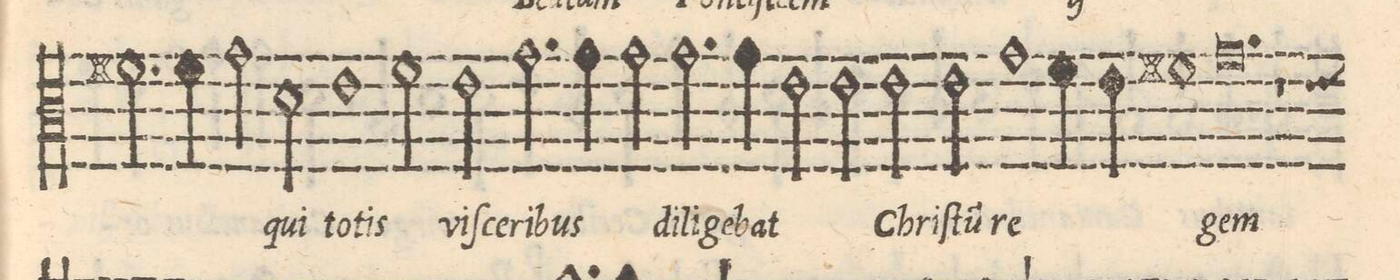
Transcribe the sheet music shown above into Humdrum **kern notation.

**kern	**text
*I"Tenor	*
*clefC3	*
*k[]	*
*met(C|)	*
*M2/1	*
2.f#X\	-ti-
4f#\	-fi-
=13-	=13-
2g\	-cem
*	*Xij
2d\	qui
1e	to-
=14-	=14-
2fny\	-tis
2e\	viſ-
2.g\	-ce-
4g\	-ri-
=15-	=15-
2g\	-bus
2.g\	di-
4g\	-li-
2e\	-ge-
=16-	=16-
2e\	-bat
2e\	Chriſ-
2e\	-tu(m)
1g\	re-
=17-	=17-
4f#y\	.
4e\	.
1f#X	.
=18-	=18-
0.g	-gem
=19-	=19-
1r	.
*-	*-
